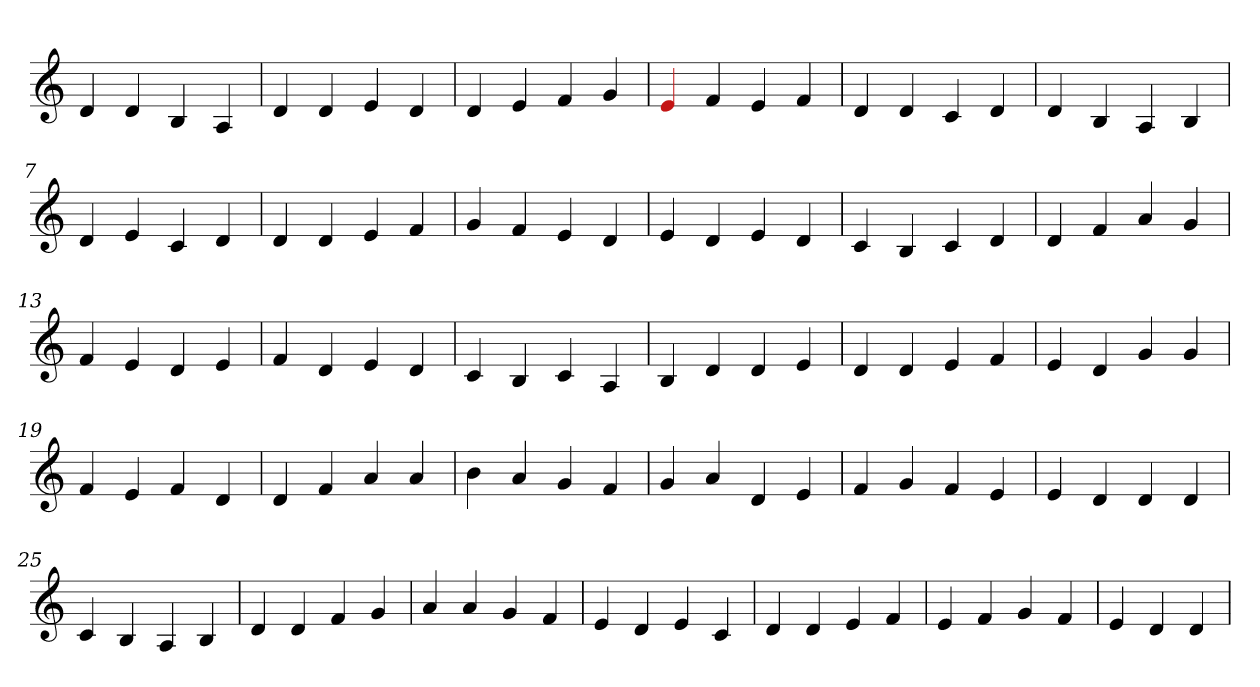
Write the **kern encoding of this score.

**kern
*part1
*staff1
*clefG2
=1
4d
4d
4B
4A
=2
4d
4d
4e
4d
=3
4d
4e
4f
4g
=4
4Re
4f
4e
4f
=5
4d
4d
4c
4d
=6
4d
4B
4A
4B
=7
4d
4e
4c
4d
=8
4d
4d
4e
4f
=9
4g
4f
4e
4d
=10
4e
4d
4e
4d
=11
4c
4B
4c
4d
=12
4d
4f
4a
4g
=13
4f
4e
4d
4e
=14
4f
4d
4e
4d
=15
4c
4B
4c
4A
=16
4B
4d
4d
4e
=17
4d
4d
4e
4f
=18
4e
4d
4g
4g
=19
4f
4e
4f
4d
=20
4d
4f
4a
4a
=21
4b
4a
4g
4f
=22
4g
4a
4d
4e
=23
4f
4g
4f
4e
=24
4e
4d
4d
4d
=25
4c
4B
4A
4B
=26
4d
4d
4f
4g
=27
4a
4a
4g
4f
=28
4e
4d
4e
4c
=29
4d
4d
4e
4f
=30
4e
4f
4g
4f
=31
4e
4d
4d
=
*-
